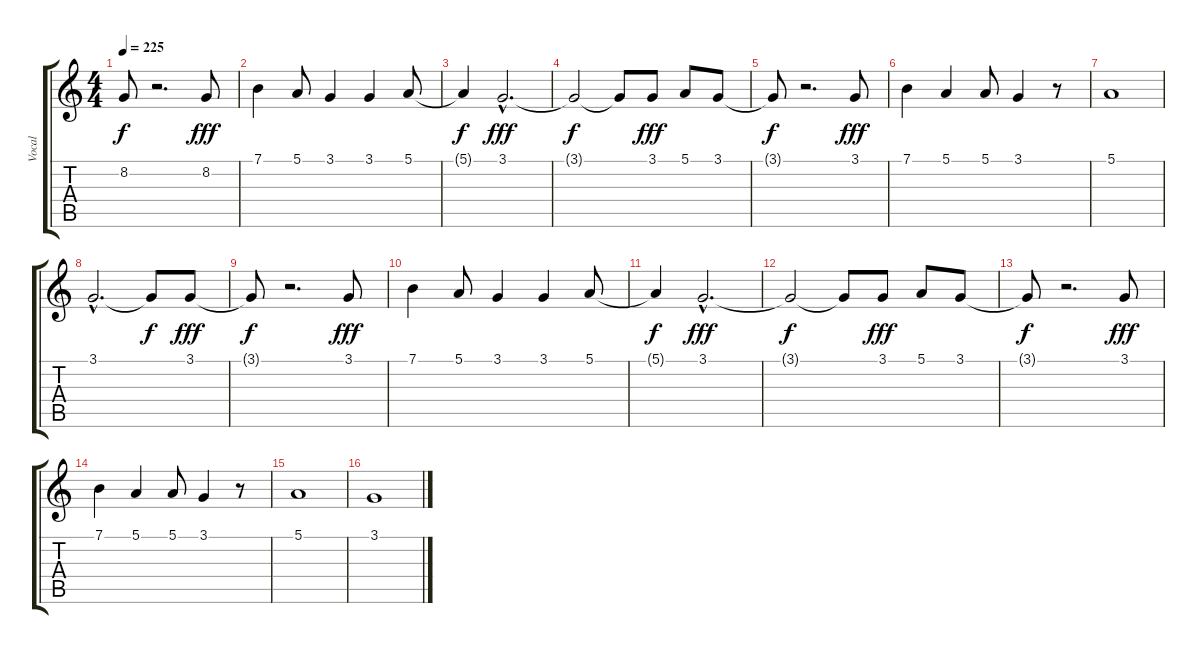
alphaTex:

\track ("Vocal" "Vocal") {instrument lead6voice}
\staff {score tabs}
\tuning (E4 B3 G3 D3 A2 E2) {hide}
\ts (4 4)
\tempo 225
\clef g2
\ks c
8.2{t}.8{dy f} r.2{d} 8.2.8{dy fff} |
7.1.4 5.1.8 3.1.4 3.1.4 5.1.8 |
5.1{t}.4{dy f} 3.1{hac}.2{d dy fff} |
3.1{t}.2{dy f} 3.1{t}.8 3.1.8{dy fff} 5.1.8 3.1.8 |
3.1{t}.8{dy f} r.2{d} 3.1.8{dy fff} |
7.1.4 5.1.4 5.1.8 3.1.4 r.8 |
5.1.1 |
3.1{hac}.2{d} 3.1{t}.8{dy f} 3.1.8{dy fff} |
3.1{t}.8{dy f} r.2{d} 3.1.8{dy fff} |
7.1.4 5.1.8 3.1.4 3.1.4 5.1.8 |
5.1{t}.4{dy f} 3.1{hac}.2{d dy fff} |
3.1{t}.2{dy f} 3.1{t}.8 3.1.8{dy fff} 5.1.8 3.1.8 |
3.1{t}.8{dy f} r.2{d} 3.1.8{dy fff} |
7.1.4 5.1.4 5.1.8 3.1.4 r.8 |
5.1.1 |
3.1.1
